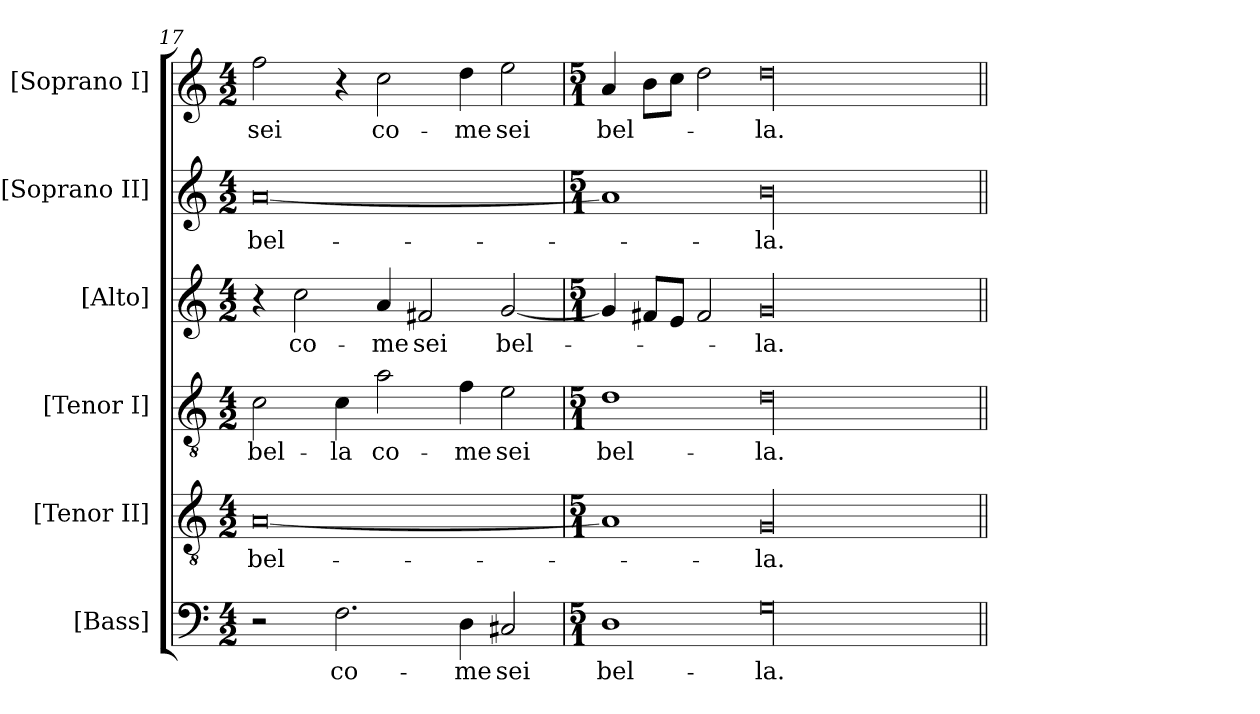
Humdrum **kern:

**kern	**text	**kern	**text	**kern	**text	**kern	**text	**kern	**text	**kern	**text
*part6	*part6	*part5	*part5	*part4	*part4	*part3	*part3	*part2	*part2	*part1	*part1
*staff6	*staff6	*staff5	*staff5	*staff4	*staff4	*staff3	*staff3	*staff2	*staff2	*staff1	*staff1
*I"[Bass]	*	*I"[Tenor II]	*	*I"[Tenor I]	*	*I"[Alto]	*	*I"[Soprano II]	*	*I"[Soprano I]	*
*I'B.	*	*I'T.	*	*I'T.	*	*I'A.	*	*I'S.	*	*I'S.	*
*clefF4	*	*clefGv2	*	*clefGv2	*	*clefG2	*	*clefG2	*	*clefG2	*
*	*	*ITrd7c12	*	*ITrd7c12	*	*	*	*	*	*	*
*k[]	*	*k[]	*	*k[]	*	*k[]	*	*k[]	*	*k[]	*
*C:	*	*C:	*	*C:	*	*C:	*	*C:	*	*C:	*
*M4/2	*	*M4/2	*	*M4/2	*	*M4/2	*	*M4/2	*	*M4/2	*
=17	=17	=17	=17	=17	=17	=17	=17	=17	=17	=17	=17
!	!	!	!LO:LY:b:color=#000000	!	!	!	!	!	!	!	!
!	!	!	!	!	!LO:LY:b:color=#000000	!	!	!	!	!	!
!	!	!	!	!	!	!	!	!	!LO:LY:b:color=#000000	!	!
!	!	!	!	!	!	!	!	!	!	!	!LO:LY:b:color=#000000
2r	.	[0AAi	bel-	2Ci\	bel-	4r	.	[0ai	bel-	2ffi\	sei
!	!	!	!	!	!	!	!LO:LY:b:color=#000000	!	!	!	!
.	.	.	.	.	.	2cci\	co-	.	.	.	.
!	!LO:LY:b:color=#000000	!	!	!	!	!	!	!	!	!	!
!	!	!	!	!	!LO:LY:b:color=#000000	!	!	!	!	!	!
2.Fi\	co-	.	.	4Ci\	-la	.	.	.	.	4r	.
!	!	!	!	!	!LO:LY:b:color=#000000	!	!	!	!	!	!
!	!	!	!	!	!	!	!LO:LY:b:color=#000000	!	!	!	!
!	!	!	!	!	!	!	!	!	!	!	!LO:LY:b:color=#000000
.	.	.	.	2Ai\	co-	4ai/	-me	.	.	2cci\	co-
!	!	!	!	!	!	!	!LO:LY:b:color=#000000	!	!	!	!
.	.	.	.	.	.	2f#Xi/	sei	.	.	.	.
!	!LO:LY:b:color=#000000	!	!	!	!	!	!	!	!	!	!
!	!	!	!	!	!LO:LY:b:color=#000000	!	!	!	!	!	!
!	!	!	!	!	!	!	!	!	!	!	!LO:LY:b:color=#000000
4Di\	-me	.	.	4Fi\	-me	.	.	.	.	4ddi\	-me
!	!LO:LY:b:color=#000000	!	!	!	!	!	!	!	!	!	!
!	!	!	!	!	!LO:LY:b:color=#000000	!	!	!	!	!	!
!	!	!	!	!	!	!	!LO:LY:b:color=#000000	!	!	!	!
!	!	!	!	!	!	!	!	!	!	!	!LO:LY:b:color=#000000
2C#Xi/	sei	.	.	2Ei\	sei	[2gi/	bel-	.	.	2eei\	sei
=18	=18	=18	=18	=18	=18	=18	=18	=18	=18	=18	=18
*M5/1	*	*M5/1	*	*M5/1	*	*M5/1	*	*M5/1	*	*M5/1	*
!	!LO:LY:b:color=#000000	!	!	!	!	!	!	!	!	!	!
!	!	!	!	!	!LO:LY:b:color=#000000	!	!	!	!	!	!
!	!	!	!	!	!	!	!	!	!	!	!LO:LY:b:color=#000000
1Di	bel-	1AAi]	.	1Di	bel-	4gi/]	.	1ai]	.	4ai/	bel-
.	.	.	.	.	.	8f#Xi/L	.	.	.	8bi\L	.
.	.	.	.	.	.	8ei/J	.	.	.	8cci\J	.
.	.	.	.	.	.	2f#i/	.	.	.	2ddi\	.
!	!LO:LY:b:color=#000000	!	!	!	!	!	!	!	!	!	!
!	!	!	!LO:LY:b:color=#000000	!	!	!	!	!	!	!	!
!	!	!	!	!	!LO:LY:b:color=#000000	!	!	!	!	!	!
!	!	!	!	!	!	!	!LO:LY:b:color=#000000	!	!	!	!
!	!	!	!	!	!	!	!	!	!LO:LY:b:color=#000000	!	!
!	!	!	!	!	!	!	!	!	!	!	!LO:LY:b:color=#000000
00Gi	-la.	00GGi	-la.	00Di	-la.	00gi	-la.	00bi	-la.	00ddi	-la.
=||	=||	=||	=||	=||	=||	=||	=||	=||	=||	=||	=||
*-	*-	*-	*-	*-	*-	*-	*-	*-	*-	*-	*-
